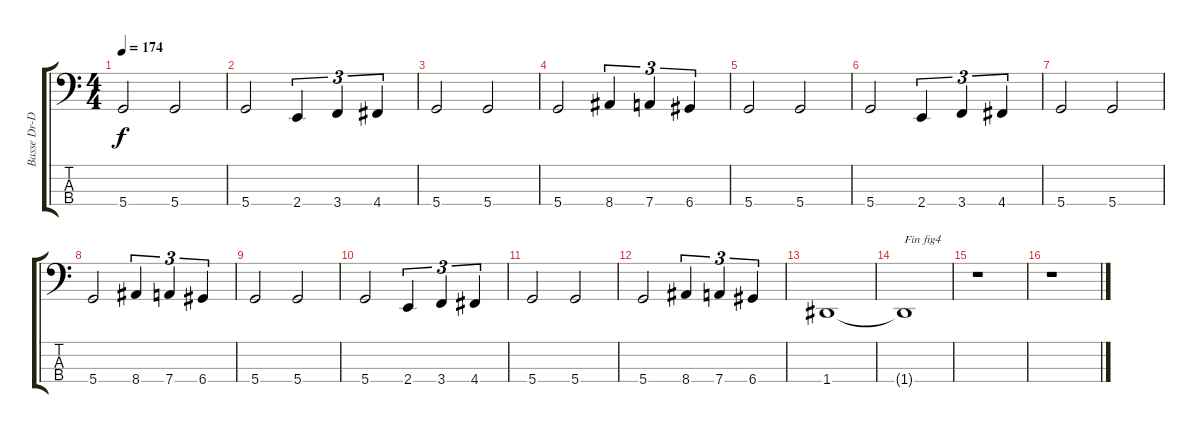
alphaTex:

\track ("Basse Dr-D" "Basse Dr-D") {instrument electricbasspick}
\staff {score tabs}
\tuning (G2 D2 A1 D1) {hide}
\ts (4 4)
\tempo 174
\clef f4
\ks c
5.4.2{dy f} 5.4.2 |
5.4.2 2.4.4{tu (3 2)} 3.4.4{tu (3 2)} 4.4.4{tu (3 2)} |
5.4.2 5.4.2 |
5.4.2 8.4.4{tu (3 2)} 7.4.4{tu (3 2)} 6.4.4{tu (3 2)} |
5.4.2 5.4.2 |
5.4.2 2.4.4{tu (3 2)} 3.4.4{tu (3 2)} 4.4.4{tu (3 2)} |
5.4.2 5.4.2 |
5.4.2 8.4.4{tu (3 2)} 7.4.4{tu (3 2)} 6.4.4{tu (3 2)} |
5.4.2 5.4.2 |
5.4.2 2.4.4{tu (3 2)} 3.4.4{tu (3 2)} 4.4.4{tu (3 2)} |
5.4.2 5.4.2 |
5.4.2 8.4.4{tu (3 2)} 7.4.4{tu (3 2)} 6.4.4{tu (3 2)} |
1.4.1 |
1.4{t}.1{txt "Fin fig4"} |
r.1 |
r.1
